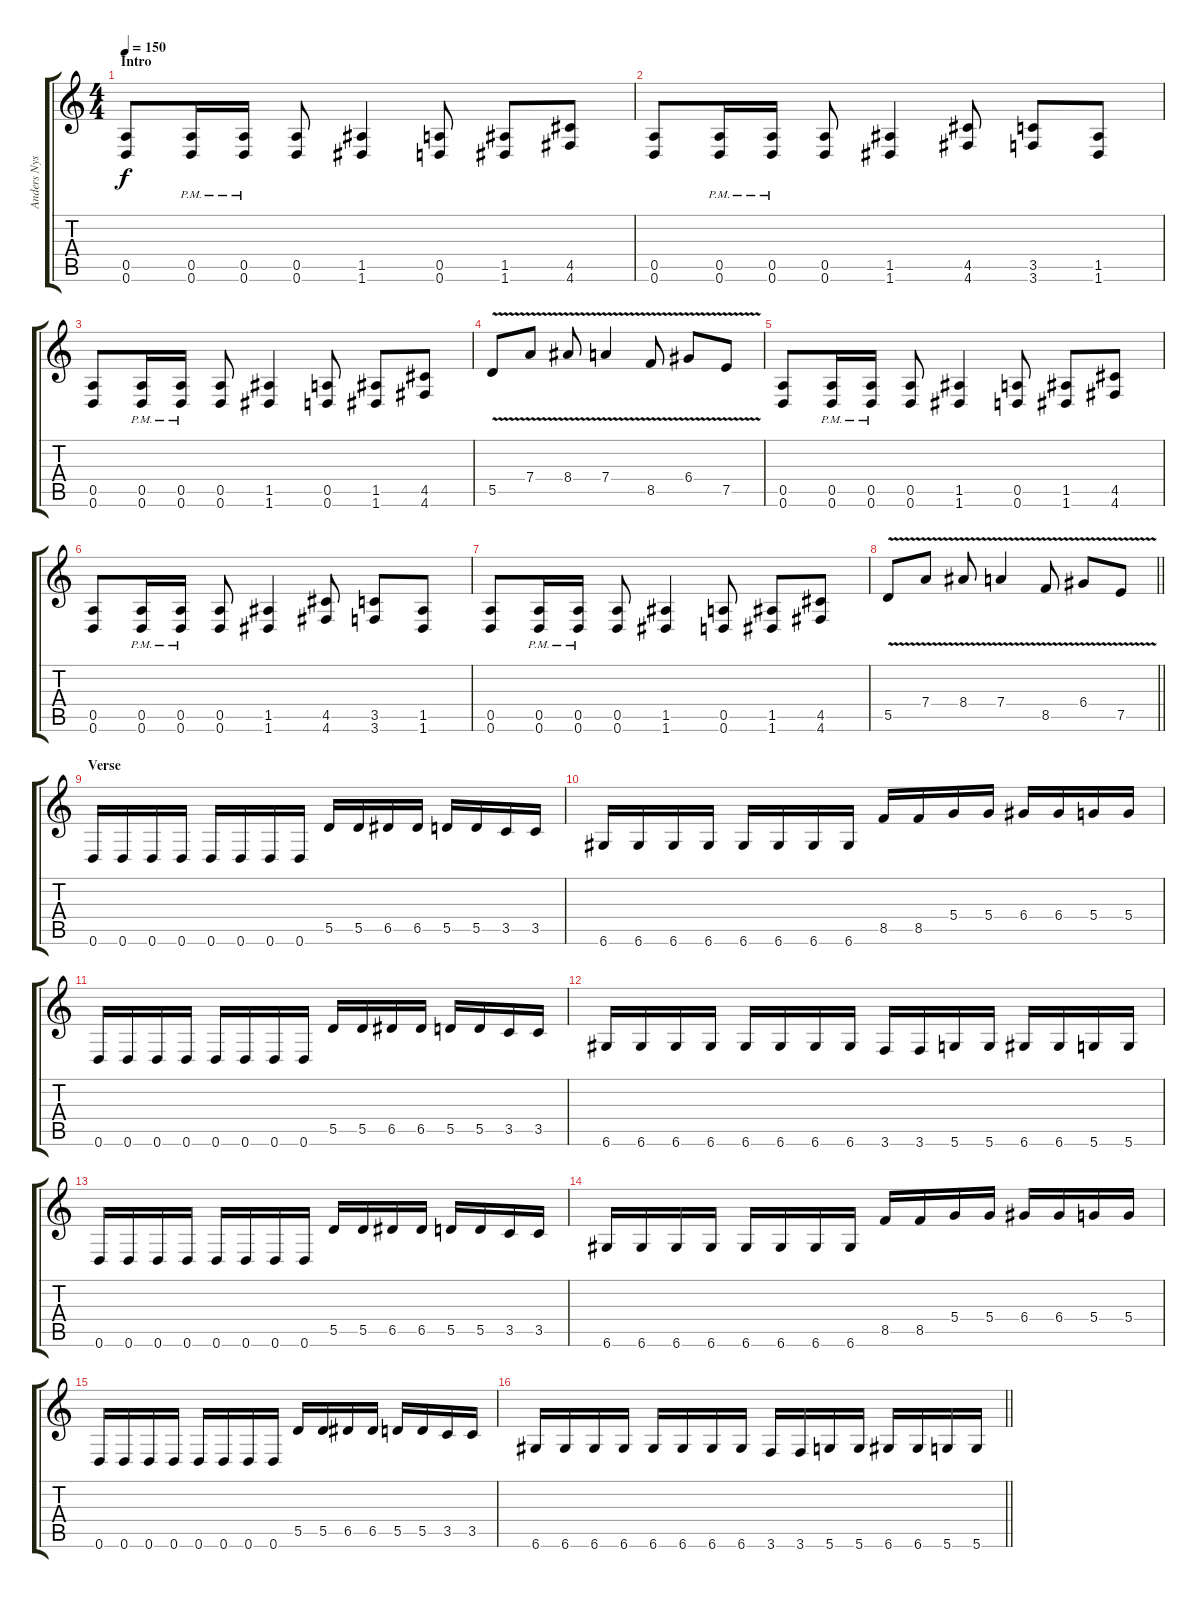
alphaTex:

\track ("Anders Nyström 2" "Anders Nys") {instrument distortionguitar}
\staff {score tabs}
\tuning (E4 B3 G3 D3 A2 D2) {hide}
\ts (4 4)
\section ("" "Intro")
\tempo 150
\clef g2
\ks c
(0.5 0.6).8{dy f instrument distortionguitar} (0.5{pm} 0.6{pm}).16 (0.5{pm} 0.6{pm}).16 (0.5 0.6).8 (1.5 1.6).4 (0.5 0.6).8 (1.5 1.6).8 (4.5 4.6).8 |
(0.5 0.6).8 (0.5{pm} 0.6{pm}).16 (0.5{pm} 0.6{pm}).16 (0.5 0.6).8 (1.5 1.6).4 (4.5 4.6).8 (3.5 3.6).8 (1.5 1.6).8 |
(0.5 0.6).8 (0.5{pm} 0.6{pm}).16 (0.5{pm} 0.6{pm}).16 (0.5 0.6).8 (1.5 1.6).4 (0.5 0.6).8 (1.5 1.6).8 (4.5 4.6).8 |
5.5{v}.8 7.4{v}.8 8.4{v}.8 7.4{v}.4 8.5{v}.8 6.4{v}.8 7.5{v}.8 |
(0.5 0.6).8 (0.5{pm} 0.6{pm}).16 (0.5{pm} 0.6{pm}).16 (0.5 0.6).8 (1.5 1.6).4 (0.5 0.6).8 (1.5 1.6).8 (4.5 4.6).8 |
(0.5 0.6).8 (0.5{pm} 0.6{pm}).16 (0.5{pm} 0.6{pm}).16 (0.5 0.6).8 (1.5 1.6).4 (4.5 4.6).8 (3.5 3.6).8 (1.5 1.6).8 |
(0.5 0.6).8 (0.5{pm} 0.6{pm}).16 (0.5{pm} 0.6{pm}).16 (0.5 0.6).8 (1.5 1.6).4 (0.5 0.6).8 (1.5 1.6).8 (4.5 4.6).8 |
\barLineRight lightlight
5.5{v}.8 7.4{v}.8 8.4{v}.8 7.4{v}.4 8.5{v}.8 6.4{v}.8 7.5{v}.8 |
\section ("" "Verse")
0.6.16 0.6.16 0.6.16 0.6.16 0.6.16 0.6.16 0.6.16 0.6.16 5.5.16 5.5.16 6.5.16 6.5.16 5.5.16 5.5.16 3.5.16 3.5.16 |
6.6.16 6.6.16 6.6.16 6.6.16 6.6.16 6.6.16 6.6.16 6.6.16 8.5.16 8.5.16 5.4.16 5.4.16 6.4.16 6.4.16 5.4.16 5.4.16 |
0.6.16 0.6.16 0.6.16 0.6.16 0.6.16 0.6.16 0.6.16 0.6.16 5.5.16 5.5.16 6.5.16 6.5.16 5.5.16 5.5.16 3.5.16 3.5.16 |
6.6.16 6.6.16 6.6.16 6.6.16 6.6.16 6.6.16 6.6.16 6.6.16 3.6.16 3.6.16 5.6.16 5.6.16 6.6.16 6.6.16 5.6.16 5.6.16 |
0.6.16 0.6.16 0.6.16 0.6.16 0.6.16 0.6.16 0.6.16 0.6.16 5.5.16 5.5.16 6.5.16 6.5.16 5.5.16 5.5.16 3.5.16 3.5.16 |
6.6.16 6.6.16 6.6.16 6.6.16 6.6.16 6.6.16 6.6.16 6.6.16 8.5.16 8.5.16 5.4.16 5.4.16 6.4.16 6.4.16 5.4.16 5.4.16 |
0.6.16 0.6.16 0.6.16 0.6.16 0.6.16 0.6.16 0.6.16 0.6.16 5.5.16 5.5.16 6.5.16 6.5.16 5.5.16 5.5.16 3.5.16 3.5.16 |
\barLineRight lightlight
6.6.16 6.6.16 6.6.16 6.6.16 6.6.16 6.6.16 6.6.16 6.6.16 3.6.16 3.6.16 5.6.16 5.6.16 6.6.16 6.6.16 5.6.16 5.6.16
